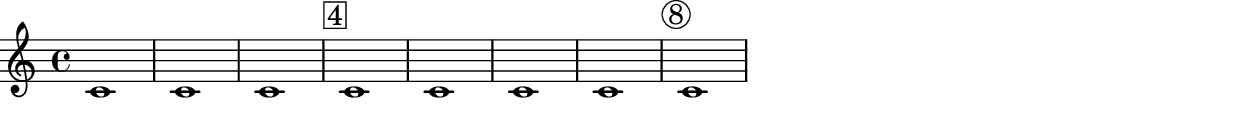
%% Generated by lilypond-book.py
%% Options: [quote,alt=[image of music],ragged-right,indent=0\mm]
\include "lilypond-book-preamble.ly"







% ****************************************************************
% Start cut-&-pastable-section 
% ****************************************************************

\paper {
  #(define dump-extents #t)
  
  line-width = 160\mm - 2.0 * 0.4\in
  ragged-right = ##t
  indent = 0\mm
  force-assignment = #""
  line-width = #(- line-width (* mm  3.000000))
}

\layout {
  
}



% ****************************************************************
% ly snippet:
% ****************************************************************
\sourcefilename "bar-number-regular-interval.ly"
\sourcefileline 0
\header {
    texidoc = "

Bar numbers can be printed at regular intervals, inside a box or a circle.

" }

\version "2.10.0"

\relative c'{
   \override Score.BarNumber  #'break-visibility = #end-of-line-invisible
   \set Score.barNumberVisibility = #(every-nth-bar-number-visible 4)
   \override Score.BarNumber #'font-size = #2

   \override Score.BarNumber  #'stencil
   = #(make-stencil-boxer 0.1 0.25 ly:text-interface::print)
   \repeat unfold 5 { c1 } \bar "|"

   \override Score.BarNumber  #'stencil
   = #(make-stencil-circler 0.1 0.25 ly:text-interface::print)
   \repeat unfold 4 { c1 } \bar "|."
}





% ****************************************************************
% end ly snippet
% ****************************************************************
